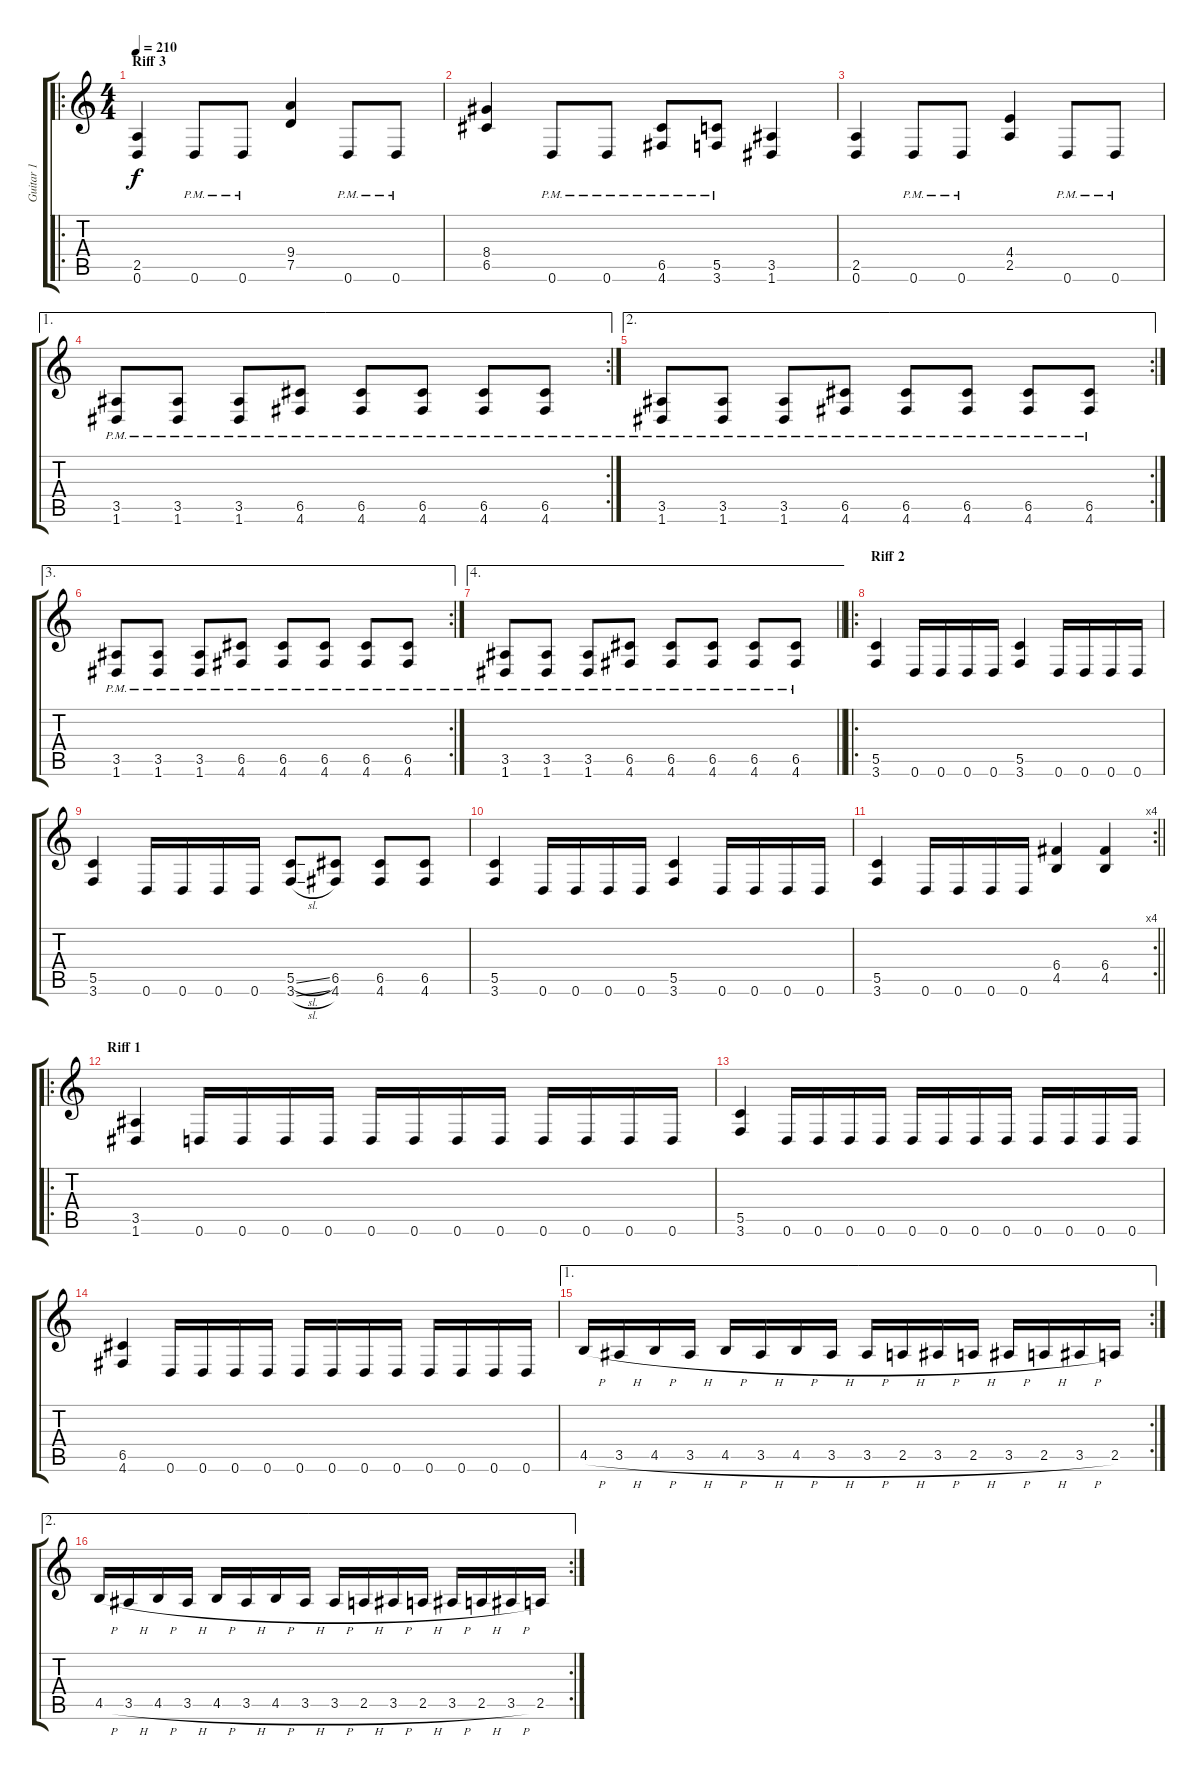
\track ("Guitar 1" "Guitar 1") {instrument distortionguitar}
\staff {score tabs}
\tuning (D4 A3 F3 C3 G2 D2) {hide}
\ro
\ts (4 4)
\section ("" "Riff 3")
\tempo 210
\clef g2
\ks c
(2.5 0.6).4{dy f} 0.6{pm}.8 0.6{pm}.8 (9.4 7.5).4 0.6{pm}.8 0.6{pm}.8 |
(8.4 6.5).4 0.6{pm}.8 0.6{pm}.8 (6.5{pm} 4.6{pm}).8 (5.5{pm} 3.6{pm}).8 (3.5 1.6).4 |
(2.5 0.6).4 0.6{pm}.8 0.6{pm}.8 (4.4 2.5).4 0.6{pm}.8 0.6{pm}.8 |
\ae 1
\rc 2
(3.5{pm} 1.6{pm}).8 (3.5{pm} 1.6{pm}).8 (3.5{pm} 1.6{pm}).8 (6.5{pm} 4.6{pm}).8 (6.5{pm} 4.6{pm}).8 (6.5{pm} 4.6{pm}).8 (6.5{pm} 4.6{pm}).8 (6.5{pm} 4.6{pm}).8 |
\ae 2
\rc 2
(3.5{pm} 1.6{pm}).8 (3.5{pm} 1.6{pm}).8 (3.5{pm} 1.6{pm}).8 (6.5{pm} 4.6{pm}).8 (6.5{pm} 4.6{pm}).8 (6.5{pm} 4.6{pm}).8 (6.5{pm} 4.6{pm}).8 (6.5{pm} 4.6{pm}).8 |
\ae 3
\rc 2
(3.5{pm} 1.6{pm}).8 (3.5{pm} 1.6{pm}).8 (3.5{pm} 1.6{pm}).8 (6.5{pm} 4.6{pm}).8 (6.5{pm} 4.6{pm}).8 (6.5{pm} 4.6{pm}).8 (6.5{pm} 4.6{pm}).8 (6.5{pm} 4.6{pm}).8 |
\ae 4
\barLineRight lightlight
(3.5{pm} 1.6{pm}).8 (3.5{pm} 1.6{pm}).8 (3.5{pm} 1.6{pm}).8 (6.5{pm} 4.6{pm}).8 (6.5{pm} 4.6{pm}).8 (6.5{pm} 4.6{pm}).8 (6.5{pm} 4.6{pm}).8 (6.5{pm} 4.6{pm}).8 |
\ro
\section ("" "Riff 2")
(5.5 3.6).4 0.6.16 0.6.16 0.6.16 0.6.16 (5.5 3.6).4 0.6.16 0.6.16 0.6.16 0.6.16 |
(5.5 3.6).4 0.6.16 0.6.16 0.6.16 0.6.16 (5.5{sl} 3.6{sl}).8 (6.5 4.6).8 (6.5 4.6).8 (6.5 4.6).8 |
(5.5 3.6).4 0.6.16 0.6.16 0.6.16 0.6.16 (5.5 3.6).4 0.6.16 0.6.16 0.6.16 0.6.16 |
\rc 4
\barLineRight lightlight
(5.5 3.6).4 0.6.16 0.6.16 0.6.16 0.6.16 (6.4 4.5).4 (6.4 4.5).4 |
\ro
\section ("" "Riff 1")
(3.5 1.6).4 0.6.16 0.6.16 0.6.16 0.6.16 0.6.16 0.6.16 0.6.16 0.6.16 0.6.16 0.6.16 0.6.16 0.6.16 |
(5.5 3.6).4 0.6.16 0.6.16 0.6.16 0.6.16 0.6.16 0.6.16 0.6.16 0.6.16 0.6.16 0.6.16 0.6.16 0.6.16 |
(6.5 4.6).4 0.6.16 0.6.16 0.6.16 0.6.16 0.6.16 0.6.16 0.6.16 0.6.16 0.6.16 0.6.16 0.6.16 0.6.16 |
\ae 1
\rc 2
4.5{h}.16 3.5{h}.16 4.5{h}.16 3.5{h}.16 4.5{h}.16 3.5{h}.16 4.5{h}.16 3.5{h}.16 3.5{h}.16 2.5{h}.16 3.5{h}.16 2.5{h}.16 3.5{h}.16 2.5{h}.16 3.5{h}.16 2.5.16 |
\ae 2
\rc 2
4.5{h}.16 3.5{h}.16 4.5{h}.16 3.5{h}.16 4.5{h}.16 3.5{h}.16 4.5{h}.16 3.5{h}.16 3.5{h}.16 2.5{h}.16 3.5{h}.16 2.5{h}.16 3.5{h}.16 2.5{h}.16 3.5{h}.16 2.5.16
